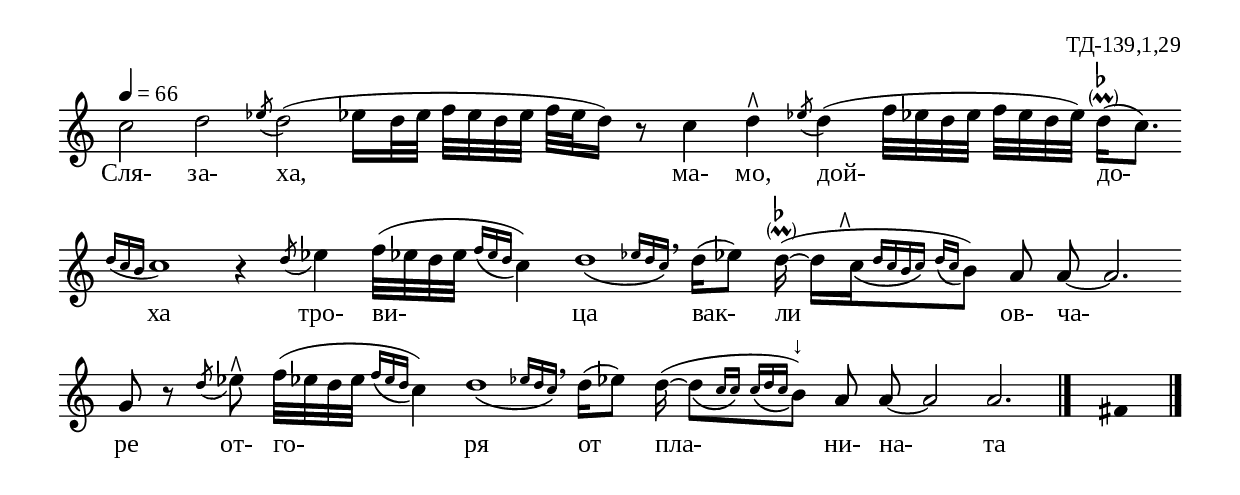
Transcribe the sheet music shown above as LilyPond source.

%{
td_139_1_29
%}

\include "td-preamble.ly"

\score {
\relative c'' {
\tempo 4 = 66
\cadenzaOn
\phrasingSlurDown
c2 d \acciaccatura ees8 d2( ees!16[ d32 ees] f[ ees d ees] f[ ees d16]) r8
c4 d^\rtoe \acciaccatura ees!8 d4( f32[ ees! d ees] f[ ees d ees])
\bar ""
\parS
d16-\parenthesize\prall^\markup { \flat }[( c8.]) \bar ""
\acciaccatura { d16[ c b] } c1 r4  \bar "" \acciaccatura d8 ees!4
f32[( ees! d ees] \grace { f16[\( ees d] } c4\)) 
\afterGrace d1\( { ees!16[ d c]\) } \breathe \bar ""
d16[( ees!8]) 
d16-\parenthesize\prall^\markup { \flat }(~ d[ s^\rtoe \afterGrace c\( { d16[ c b c]\) } \grace { d16\([ c] } b8]\))
\bar ""
a8 a\noBeam~ a2. \bar "" g8 r \bar ""
\acciaccatura d'8 ees!^\rtoe f32[( ees! d ees] \grace { f16[\( ees d] } c4\))
\afterGrace d1\( { ees!16[ d c]\) } \breathe 
\bar ""
d16[( ees!8]) d16(~ \afterGrace d8\([ { c16[ c]\) } \grace { c16\([ d c] } b8^"↓"]\))
a8 a\noBeam~ a2 a2.
\bar ""
 \bar "|." 
s4 \fixB fis
 \bar "|."  
}
\addlyrics { Сля- за- ха, ма- мо, дой- до- ха тро- ви- ца вак- ли ов- ча- ре 
от- го- ря от пла- ни- на- та }
%
\layout {
   \context { 
	    \Staff \remove "Time_signature_engraver" } 
  indent = #0
  line-width = 190\mm
  ragged-right=##f
}
%
\midi { 
	\context {
		\Score tempoWholesPerMinute = #(ly:make-moment 66 4)
		}
	}
}
%
\header{
  opus = "ТД-139,1,29"
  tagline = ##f
}


